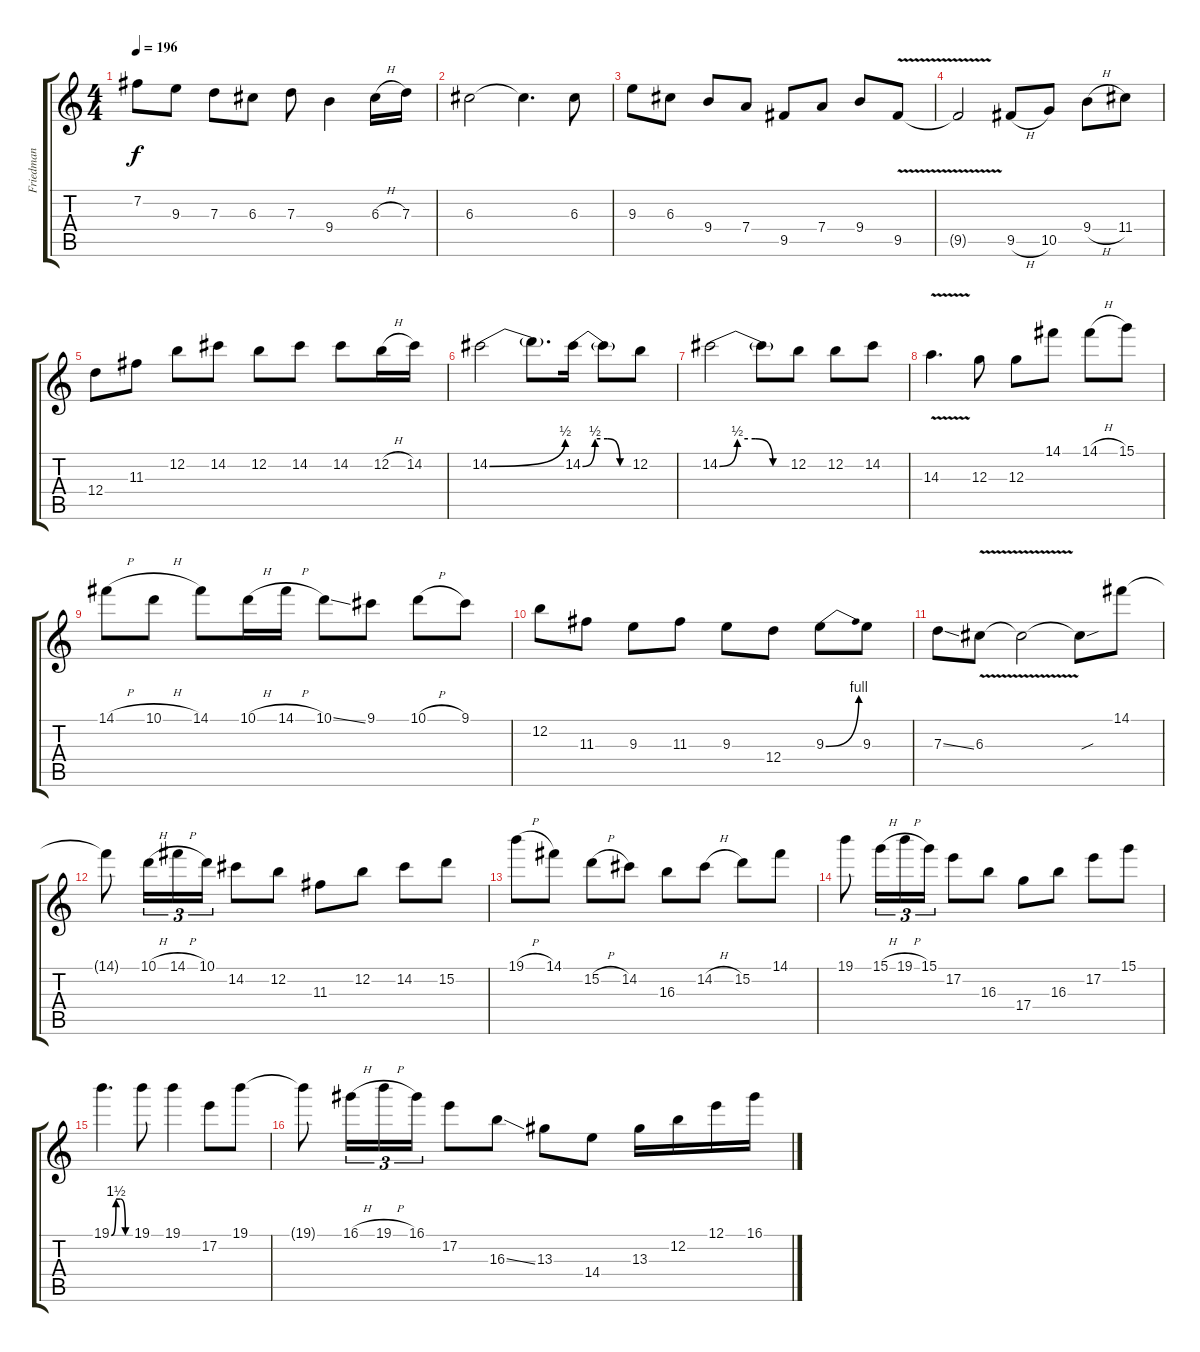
\track ("Friedman" "Friedman") {instrument distortionguitar}
\staff {score tabs}
\tuning (E4 B3 G3 D3 A2 E2) {hide}
\ts (4 4)
\tempo 196
\clef g2
\ks c
7.2.8{dy f} 9.3.8 7.3.8 6.3.8 7.3.8 9.4.4 6.3{h}.16 7.3.16 |
6.3.2 6.3{t}.4{d} 6.3.8 |
9.3.8 6.3.8 9.4.8 7.4.8 9.5.8 7.4.8 9.4.8 9.5{v}.8 |
9.5{t}.2 9.5{h}.8 10.5.8 9.4{h}.8 11.4.8 |
12.4.8 11.3.8 12.2.8 14.2.8 12.2.8 14.2.8 14.2.8 12.2{h}.16 14.2.16 |
14.2{be (bend 0 0 60 2)}.2 14.2{t}.8{d} 14.2{be (custom 0 0 15 2 30 2 45 0 60 0)}.16 14.2{t}.8 12.2.8 |
14.2{be (custom 0 0 15 2 30 2 45 0 60 0)}.2 14.2{t}.8 12.2.8 12.2.8 14.2.8 |
14.3{v}.4{d} 12.3.8 12.3.8 14.1.8 14.1{h}.8 15.1.8 |
14.1{h}.8 10.1{h}.8 14.1.8 10.1{h}.16 14.1{h}.16 10.1{ss}.8 9.1.8 10.1{h}.8 9.1.8 |
12.2.8 11.3.8 9.3.8 11.3.8 9.3.8 12.4.8 9.3{be (bend 0 0 60 4)}.8 9.3.8 |
7.3{ss}.8 6.3{v}.8 6.3{t}.2 6.3{sou t}.8 14.1.8 |
14.1{t}.8 10.1{h}.16{tu (3 2)} 14.1{h}.16{tu (3 2)} 10.1.16{tu (3 2)} 14.2.8 12.2.8 11.3.8 12.2.8 14.2.8 15.2.8 |
19.1{h}.8 14.1.8 15.2{h}.8 14.2.8 16.3.8 14.2{h}.8 15.2.8 14.1.8 |
19.1.8 15.1{h}.16{tu (3 2)} 19.1{h}.16{tu (3 2)} 15.1.16{tu (3 2)} 17.2.8 16.3.8 17.4.8 16.3.8 17.2.8 15.1.8 |
19.1{be (custom 0 0 15 6 30 6 45 0 60 0)}.4{d} 19.1.8 19.1.4 17.2.8 19.1.8 |
19.1{t}.8 16.1{h}.16{tu (3 2)} 19.1{h}.16{tu (3 2)} 16.1.16{tu (3 2)} 17.2.8 16.3{ss}.8 13.3.8 14.4.8 13.3.16 12.2.16 12.1.16 16.1.16
